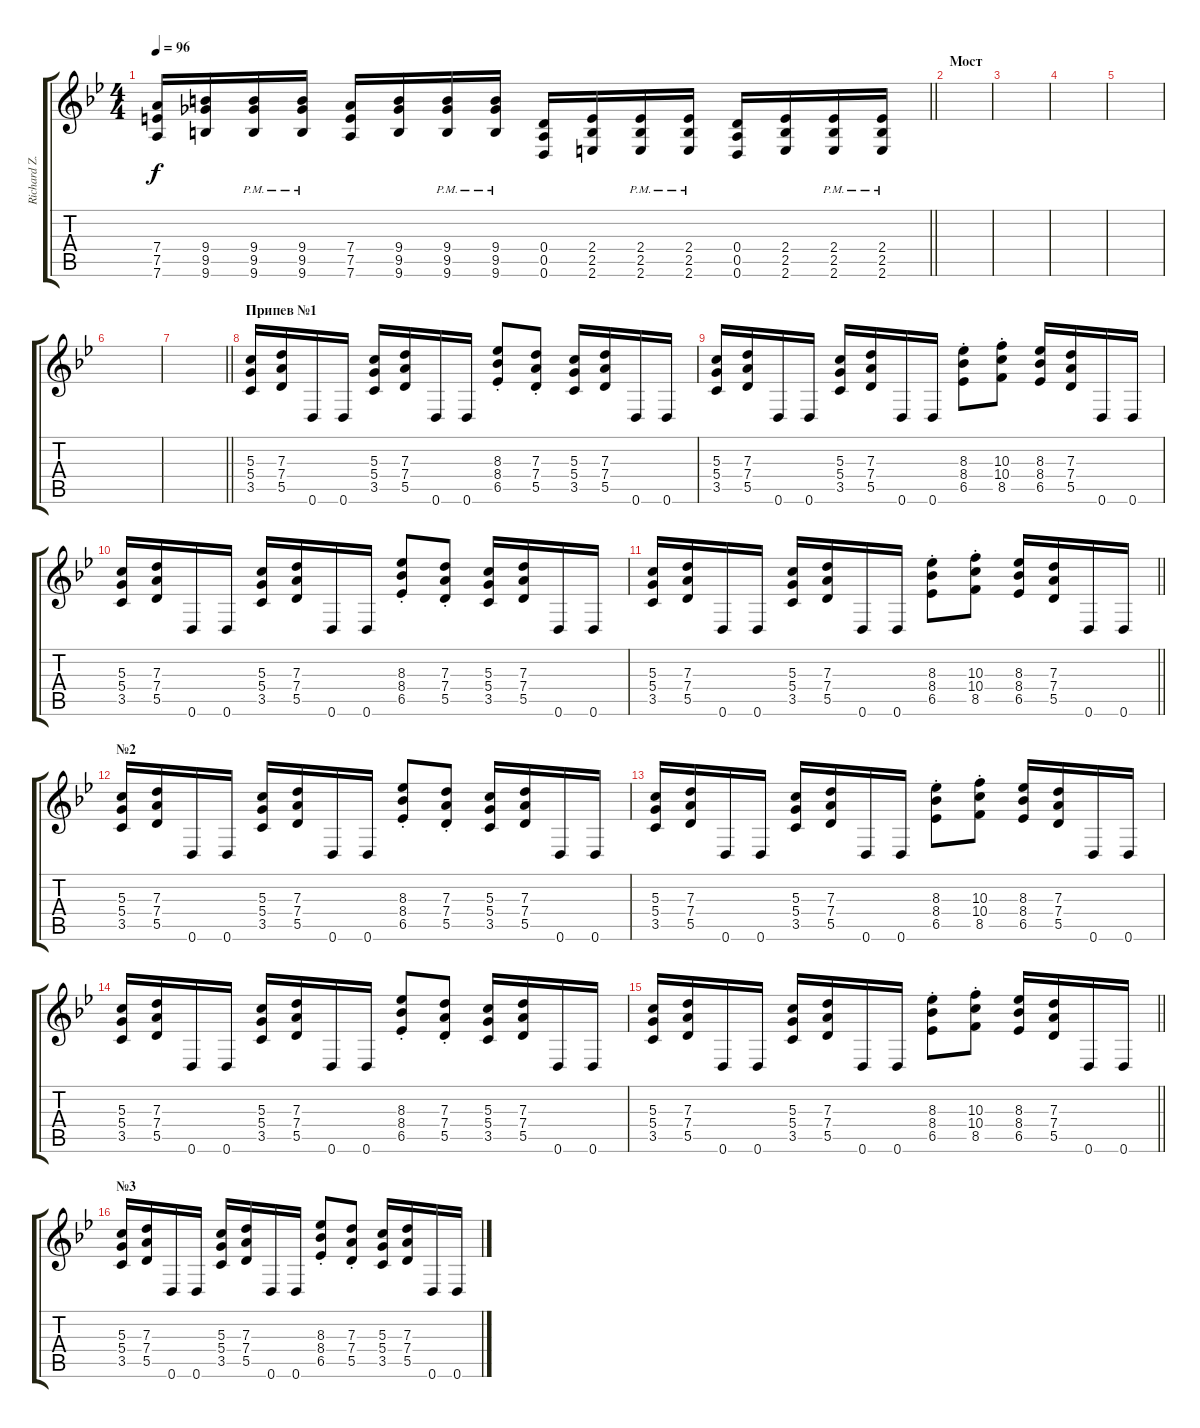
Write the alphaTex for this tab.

\track ("Richard Z. Kruspe" "Richard Z.") {instrument distortionguitar}
\staff {score tabs}
\tuning (E4 B3 G3 D3 A2 D2) {hide}
\ts (4 4)
\tempo 96
\clef g2
\barLineRight lightlight
\ks bb
(7.4 7.5 7.6).16{dy f} (9.4 9.5 9.6).16 (9.4{pm} 9.5{pm} 9.6{pm}).16 (9.4{pm} 9.5{pm} 9.6{pm}).16 (7.4 7.5 7.6).16 (9.4 9.5 9.6).16 (9.4{pm} 9.5{pm} 9.6{pm}).16 (9.4{pm} 9.5{pm} 9.6{pm}).16 (0.4 0.5 0.6).16 (2.4 2.5 2.6).16 (2.4{pm} 2.5{pm} 2.6{pm}).16 (2.4{pm} 2.5{pm} 2.6{pm}).16 (0.4 0.5 0.6).16 (2.4 2.5 2.6).16 (2.4{pm} 2.5{pm} 2.6{pm}).16 (2.4{pm} 2.5{pm} 2.6{pm}).16 |
\section ("" "Мост")
|
|
|
|
|
\barLineRight lightlight
|
\section ("" "Припев №1")
(5.3 5.4 3.5).16 (7.3 7.4 5.5).16 0.6.16 0.6.16 (5.3 5.4 3.5).16 (7.3 7.4 5.5).16 0.6.16 0.6.16 (8.3{st} 8.4{st} 6.5{st}).8 (7.3{st} 7.4{st} 5.5{st}).8 (5.3 5.4 3.5).16 (7.3 7.4 5.5).16 0.6.16 0.6.16 |
(5.3 5.4 3.5).16 (7.3 7.4 5.5).16 0.6.16 0.6.16 (5.3 5.4 3.5).16 (7.3 7.4 5.5).16 0.6.16 0.6.16 (8.3{st} 8.4{st} 6.5{st}).8 (10.3{st} 10.4{st} 8.5{st}).8 (8.3 8.4 6.5).16 (7.3 7.4 5.5).16 0.6.16 0.6.16 |
(5.3 5.4 3.5).16 (7.3 7.4 5.5).16 0.6.16 0.6.16 (5.3 5.4 3.5).16 (7.3 7.4 5.5).16 0.6.16 0.6.16 (8.3{st} 8.4{st} 6.5{st}).8 (7.3{st} 7.4{st} 5.5{st}).8 (5.3 5.4 3.5).16 (7.3 7.4 5.5).16 0.6.16 0.6.16 |
\barLineRight lightlight
(5.3 5.4 3.5).16 (7.3 7.4 5.5).16 0.6.16 0.6.16 (5.3 5.4 3.5).16 (7.3 7.4 5.5).16 0.6.16 0.6.16 (8.3{st} 8.4{st} 6.5{st}).8 (10.3{st} 10.4{st} 8.5{st}).8 (8.3 8.4 6.5).16 (7.3 7.4 5.5).16 0.6.16 0.6.16 |
\section ("" "№2")
(5.3 5.4 3.5).16 (7.3 7.4 5.5).16 0.6.16 0.6.16 (5.3 5.4 3.5).16 (7.3 7.4 5.5).16 0.6.16 0.6.16 (8.3{st} 8.4{st} 6.5{st}).8 (7.3{st} 7.4{st} 5.5{st}).8 (5.3 5.4 3.5).16 (7.3 7.4 5.5).16 0.6.16 0.6.16 |
(5.3 5.4 3.5).16 (7.3 7.4 5.5).16 0.6.16 0.6.16 (5.3 5.4 3.5).16 (7.3 7.4 5.5).16 0.6.16 0.6.16 (8.3{st} 8.4{st} 6.5{st}).8 (10.3{st} 10.4{st} 8.5{st}).8 (8.3 8.4 6.5).16 (7.3 7.4 5.5).16 0.6.16 0.6.16 |
(5.3 5.4 3.5).16 (7.3 7.4 5.5).16 0.6.16 0.6.16 (5.3 5.4 3.5).16 (7.3 7.4 5.5).16 0.6.16 0.6.16 (8.3{st} 8.4{st} 6.5{st}).8 (7.3{st} 7.4{st} 5.5{st}).8 (5.3 5.4 3.5).16 (7.3 7.4 5.5).16 0.6.16 0.6.16 |
\barLineRight lightlight
(5.3 5.4 3.5).16 (7.3 7.4 5.5).16 0.6.16 0.6.16 (5.3 5.4 3.5).16 (7.3 7.4 5.5).16 0.6.16 0.6.16 (8.3{st} 8.4{st} 6.5{st}).8 (10.3{st} 10.4{st} 8.5{st}).8 (8.3 8.4 6.5).16 (7.3 7.4 5.5).16 0.6.16 0.6.16 |
\section ("" "№3")
(5.3 5.4 3.5).16 (7.3 7.4 5.5).16 0.6.16 0.6.16 (5.3 5.4 3.5).16 (7.3 7.4 5.5).16 0.6.16 0.6.16 (8.3{st} 8.4{st} 6.5{st}).8 (7.3{st} 7.4{st} 5.5{st}).8 (5.3 5.4 3.5).16 (7.3 7.4 5.5).16 0.6.16 0.6.16
